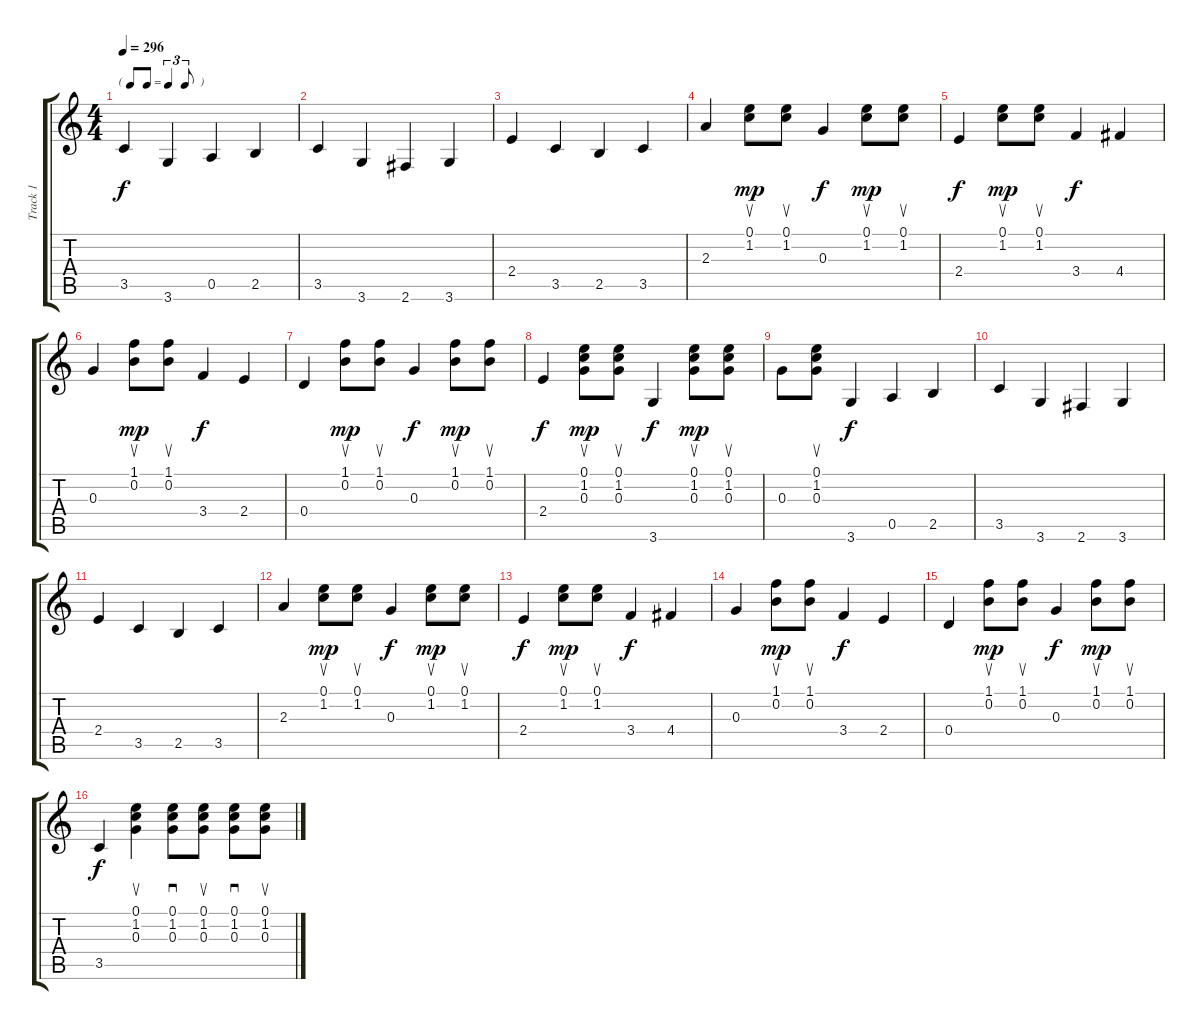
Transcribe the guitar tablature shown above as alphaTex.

\track ("Track 1" "Track 1") {instrument acousticguitarsteel}
\staff {score tabs}
\tuning (E4 B3 G3 D3 A2 E2) {hide}
\ts (4 4)
\tf triplet8th
\tempo 296
\clef g2
\ks c
3.5.4{dy f} 3.6.4 0.5.4 2.5.4 |
3.5.4 3.6.4 2.6.4 3.6.4 |
2.4.4 3.5.4 2.5.4 3.5.4 |
2.3.4 (0.1 1.2).8{su dy mp} (0.1 1.2).8{su} 0.3.4{dy f} (0.1 1.2).8{su dy mp} (0.1 1.2).8{su} |
2.4.4{dy f} (0.1 1.2).8{su dy mp} (0.1 1.2).8{su} 3.4.4{dy f} 4.4.4 |
0.3.4 (1.1 0.2).8{su dy mp} (1.1 0.2).8{su} 3.4.4{dy f} 2.4.4 |
0.4.4 (1.1 0.2).8{su dy mp} (1.1 0.2).8{su} 0.3.4{dy f} (1.1 0.2).8{su dy mp} (1.1 0.2).8{su} |
2.4.4{dy f} (0.1 1.2 0.3).8{su dy mp} (0.1 1.2 0.3).8{su} 3.6.4{dy f} (0.1 1.2 0.3).8{su dy mp} (0.1 1.2 0.3).8{su} |
0.3.8 (0.1 1.2 0.3).8{su} 3.6.4{dy f} 0.5.4 2.5.4 |
3.5.4 3.6.4 2.6.4 3.6.4 |
2.4.4 3.5.4 2.5.4 3.5.4 |
2.3.4 (0.1 1.2).8{su dy mp} (0.1 1.2).8{su} 0.3.4{dy f} (0.1 1.2).8{su dy mp} (0.1 1.2).8{su} |
2.4.4{dy f} (0.1 1.2).8{su dy mp} (0.1 1.2).8{su} 3.4.4{dy f} 4.4.4 |
0.3.4 (1.1 0.2).8{su dy mp} (1.1 0.2).8{su} 3.4.4{dy f} 2.4.4 |
0.4.4 (1.1 0.2).8{su dy mp} (1.1 0.2).8{su} 0.3.4{dy f} (1.1 0.2).8{su dy mp} (1.1 0.2).8{su} |
3.5.4{dy f} (0.1 1.2 0.3).4{su} (0.1 1.2 0.3).8{sd} (0.1 1.2 0.3).8{su} (0.1 1.2 0.3).8{sd} (0.1 1.2 0.3).8{su}
